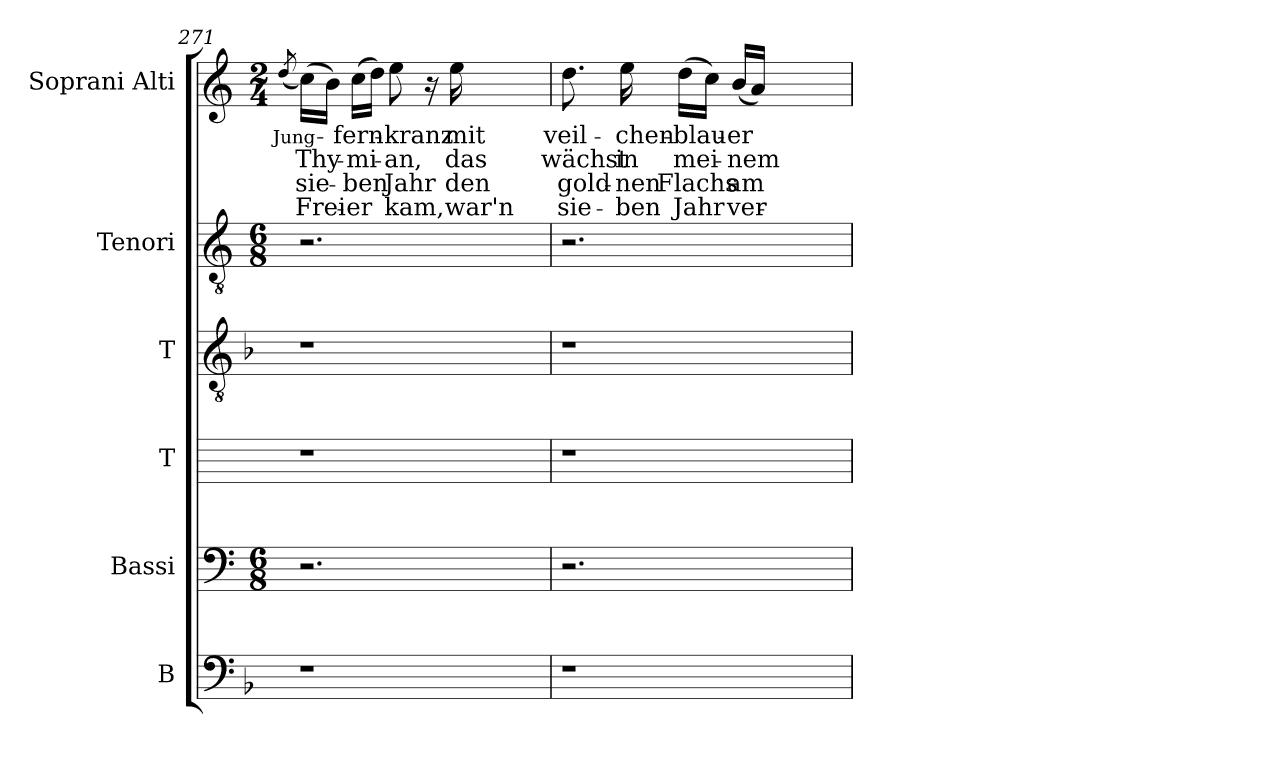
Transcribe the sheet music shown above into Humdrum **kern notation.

**kern	**kern	**kern	**kern	**kern	**kern	**text	**text	**text	**text
*part6	*part5	*part4	*part3	*part2	*part1	*part1	*part1	*part1	*part1
*staff6	*staff5	*staff4	*staff3	*staff2	*staff1	*staff1	*staff1	*staff1	*staff1
*I"B	*I"Bassi	*I"T	*I"T	*I"Tenori	*I"Soprani  Alti	*	*	*	*
*I'B	*I'B	*I'T	*I'T	*I'T	*I'S  A	*	*	*	*
*clefF4	*clefF4	*	*clefGv2	*clefGv2	*clefG2	*	*	*	*
*k[b-]	*k[]	*	*k[b-]	*k[]	*k[]	*	*	*	*
*F:	*C:	*	*F:	*C:	*C:	*	*	*	*
*	*M6/8	*	*	*M6/8	*M2/4	*	*	*	*
=271	=271	=271	=271	=271	=271	=271	=271	=271	=271
!	!	!	!	!	!	!LO:LY:b	!	!	!
.	.	.	.	.	(<8qdd/	Jung-	.	.	.
!	!	!	!	!	!	!	!LO:LY:b:cj	!LO:LY:b:cj	!LO:LY:b:cj
1r	2.r	1r	1r	2.r	(>16cc\L)	.	-Thy-	-sie-	-Frei-
.	.	.	.	.	16b\J)	.	.	.	.
!	!	!	!	!	!	!LO:LY:b:cj	!LO:LY:b:cj	!LO:LY:b:cj	!LO:LY:b:cj
.	.	.	.	.	(>16cc\L	-fern-	-mi-	-ben	er
.	.	.	.	.	16dd\J)	.	.	.	.
!	!	!	!	!	!	!LO:LY:b:cj	!LO:LY:b:cj	!LO:LY:b:cj	!LO:LY:b:cj
.	.	.	.	.	8ee\	kranz	an,	Jahr	kam,
.	.	.	.	.	16ra	.	.	.	.
!	!	!	!	!	!	!LO:LY:b:cj	!LO:LY:b:cj	!LO:LY:b:cj	!LO:LY:b:cj
.	.	.	.	.	16ee\	mit	das	den	war'n
.	.	.	.	.	2ryy	.	.	.	.
.	4ryy	.	.	4ryy	.	.	.	.	.
=272	=272	=272	=272	=272	=272	=272	=272	=272	=272
!	!	!	!	!	!	!LO:LY:b:cj	!LO:LY:b:cj	!LO:LY:b:cj	!LO:LY:b:cj
1r	2.r	1r	1r	2.r	8.dd\	veil-	-wächst	gold-	-sie-
!	!	!	!	!	!	!LO:LY:b:cj	!LO:LY:b:cj	!LO:LY:b:cj	!LO:LY:b:cj
.	.	.	.	.	16ee\	-chen-	-in	nen	ben
!	!	!	!	!	!	!LO:LY:b:cj	!LO:LY:b:cj	!LO:LY:b:cj	!LO:LY:b:cj
.	.	.	.	.	(>16dd\L	blau-	-mei-	-Flachs	Jahr
.	.	.	.	.	16cc\J)	.	.	.	.
!	!	!	!	!	!	!LO:LY:b:cj	!LO:LY:b:cj	!LO:LY:b:cj	!LO:LY:b:cj
.	.	.	.	.	(<16b/L	er	nem	am	ver-
.	.	.	.	.	16a/J)	.	.	.	.
.	.	.	.	.	2ryy	.	.	.	.
.	4ryy	.	.	4ryy	.	.	.	.	.
=	=	=	=	=	=	=	=	=	=
*-	*-	*-	*-	*-	*-	*-	*-	*-	*-
